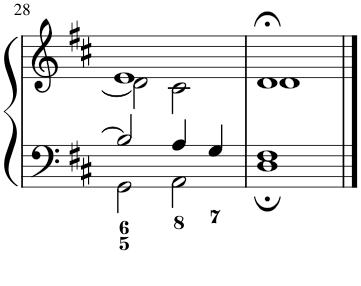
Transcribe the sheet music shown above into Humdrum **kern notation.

**kern	**kern
*part1	*part1
*staff2	*staff1
*I"Piano	*
*I'Pno.	*
!!LO:PB:g=z
*clefF4	*clefG2
*k[f#c#]	*k[f#c#]
*M4/4	*M4/4
*met(c)	*met(c)
=28	=28
*^	*^
2B/]	2GG\	1e	2d\]
4A/	2AA\	.	2c#\
4G/	.	.	.
=29	=29	=29	=29
1F#	1D;	1d;<	1d
*v	*v	*	*
*	*v	*v
==	==
*-	*-
